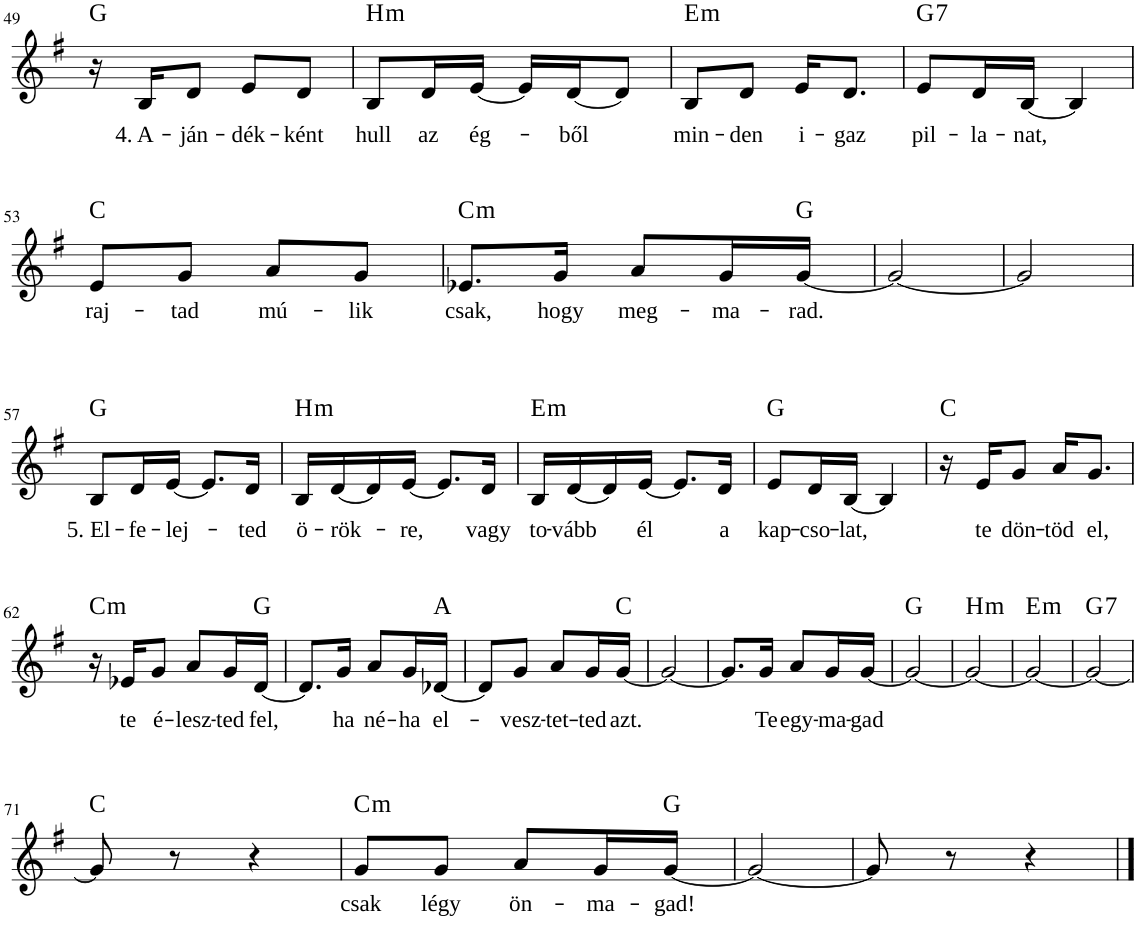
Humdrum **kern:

**kern	**text	**harte
*part1	*part1	*part1
*staff1	*staff1	*
*I"Voice	*	*
!!LO:PB:g=z
*clefG2	*	*
*k[f#]	*	*
*M2/4	*	*
=49	=49	=49
16r	.	G:maj
!	!LO:LY:b	!
16B/KL	4. A-	.
!	!LO:LY:b	!
8d/J	-ján-	.
!	!LO:LY:b	!
8e/L	-dék-	.
!	!LO:LY:b	!
8d/J	-ként	.
=50	=50	=50
!	!LO:LY:b	!LO:H:kt=m
8B/L	hull	B:min
!	!LO:LY:b	!
16d/L	az	.
!	!LO:LY:b	!
[16e/JJ	ég-	.
16e/LL]	.	.
!	!LO:LY:b	!
[16d/J	-ből	.
8d/J]	.	.
=51	=51	=51
!	!LO:LY:b	!LO:H:kt=m
8B/L	min-	E:min
!	!LO:LY:b	!
8d/J	-den	.
!	!LO:LY:b	!
16e/KL	i-	.
!	!LO:LY:b	!
8.d/J	-gaz	.
=52	=52	=52
!	!LO:LY:b	!LO:H:kt=7
8e/L	pil-	G:7
!	!LO:LY:b	!
16d/L	-la-	.
!	!LO:LY:b	!
[16B/JJ	-nat,	.
4B/]	.	.
!!LO:LB:g=z
=53	=53	=53
!	!LO:LY:b	!
8e/L	raj-	C:maj
!	!LO:LY:b	!
8g/J	-tad	.
!	!LO:LY:b	!
8a/L	mú-	.
!	!LO:LY:b	!
8g/J	-lik	.
=54	=54	=54
!	!LO:LY:b	!LO:H:kt=m
8.e-X/L	csak,	C:min
!	!LO:LY:b	!
16g/Jk	hogy	.
!	!LO:LY:b	!
8a/L	meg-	.
!	!LO:LY:b	!
16g/L	-ma-	.
!	!LO:LY:b	!
[16g/JJ	-rad.	G:maj
=55	=55	=55
2g/_	.	.
=56	=56	=56
2g/]	.	.
!!LO:LB:g=z
=57	=57	=57
!	!LO:LY:b	!
8B/L	5. El-	G:maj
!	!LO:LY:b	!
16d/L	-fe-	.
!	!LO:LY:b	!
[16e/JJ	-lej-	.
8.e/L]	.	.
!	!LO:LY:b	!
16d/Jk	-ted	.
=58	=58	=58
!	!LO:LY:b	!LO:H:kt=m
16B/LL	ö-	B:min
!	!LO:LY:b	!
[16d/	-rök-	.
16d/]	.	.
!	!LO:LY:b	!
[16e/JJ	-re,	.
8.e/L]	.	.
!	!LO:LY:b	!
16d/Jk	vagy	.
=59	=59	=59
!	!LO:LY:b	!LO:H:kt=m
16B/LL	to-	E:min
!	!LO:LY:b	!
[16d/	-vább	.
16d/]	.	.
!	!LO:LY:b	!
[16e/JJ	él	.
8.e/L]	.	.
!	!LO:LY:b	!
16d/Jk	a	.
=60	=60	=60
!	!LO:LY:b	!
8e/L	kap-	G:maj
!	!LO:LY:b	!
16d/L	-cso-	.
!	!LO:LY:b	!
[16B/JJ	-lat,	.
4B/]	.	.
=61	=61	=61
16r	.	C:maj
!	!LO:LY:b	!
16e/KL	te	.
!	!LO:LY:b	!
8g/J	dön-	.
!	!LO:LY:b	!
16a/KL	-töd	.
!	!LO:LY:b	!
8.g/J	el,	.
!!LO:LB:g=z
=62	=62	=62
!	!	!LO:H:kt=m
16r	.	C:min
!	!LO:LY:b	!
16e-X/KL	te	.
!	!LO:LY:b	!
8g/J	é-	.
!	!LO:LY:b	!
8a/L	-lesz-	.
!	!LO:LY:b	!
16g/L	-ted	.
!	!LO:LY:b	!
[16d/JJ	fel,	G:maj
=63	=63	=63
8.d/L]	.	.
!	!LO:LY:b	!
16g/Jk	ha	.
!	!LO:LY:b	!
8a/L	né-	.
!	!LO:LY:b	!
16g/L	-ha	.
!	!LO:LY:b	!
[16d-X/JJ	el-	A:maj
=64	=64	=64
8d-/L]	.	.
!	!LO:LY:b	!
8g/J	-vesz-	.
!	!LO:LY:b	!
8a/L	-tet-	.
!	!LO:LY:b	!
16g/L	-ted	.
!	!LO:LY:b	!
[16g/JJ	azt.	C:maj
=65	=65	=65
2g/_	.	.
=66	=66	=66
8.g/L]	.	.
!	!LO:LY:b	!
16g/Jk	Te	.
!	!LO:LY:b	!
8a/L	egy-	.
!	!LO:LY:b	!
16g/L	-ma-	.
!	!LO:LY:b	!
[16g/JJ	-gad	.
=67	=67	=67
2g/_	.	G:maj
=68	=68	=68
!	!	!LO:H:kt=m
2g/_	.	B:min
=69	=69	=69
!	!	!LO:H:kt=m
2g/_	.	E:min
=70	=70	=70
!	!	!LO:H:kt=7
2g/_	.	G:7
!!LO:LB:g=z
=71	=71	=71
8g/]	.	C:maj
8r	.	.
4r	.	.
=72	=72	=72
!	!LO:LY:b	!LO:H:kt=m
8g/L	csak	C:min
!	!LO:LY:b	!
8g/J	légy	.
!	!LO:LY:b	!
8a/L	ön-	.
!	!LO:LY:b	!
16g/L	-ma-	.
!	!LO:LY:b	!
[16g/JJ	-gad!	G:maj
=73	=73	=73
2g/_	.	.
=74	=74	=74
8g/]	.	.
8r	.	.
4r	.	.
==	==	==
*-	*-	*-
